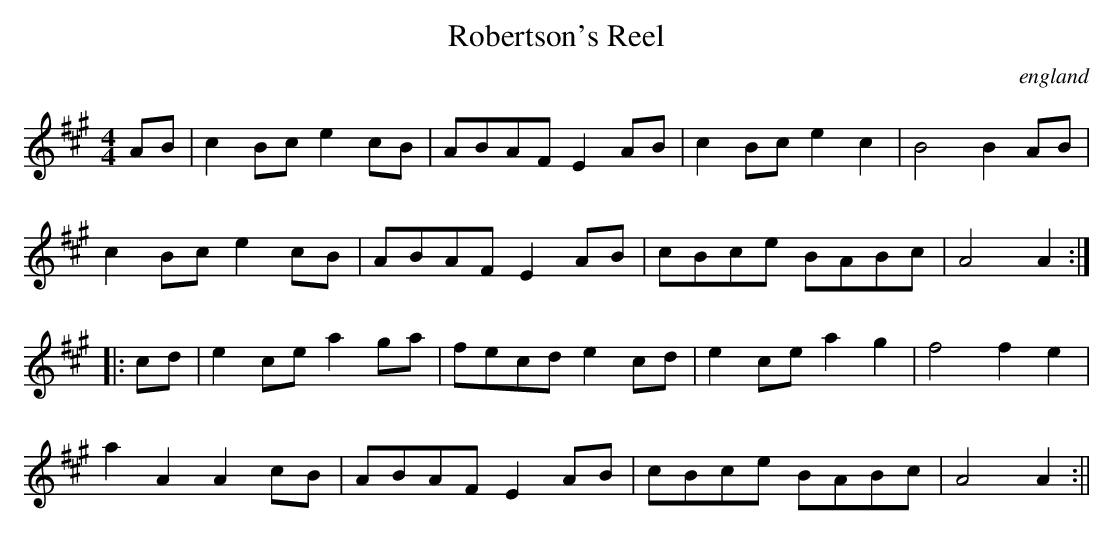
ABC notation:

X:1
T:Robertson's Reel
O:england
M:4/4
L:1/8
K:A
AB|c2 Bc e2 cB|ABAF E2 AB|c2 Bc e2 c2|B4 B2 AB|
c2 Bc e2 cB|ABAF E2 AB|cBce BABc|A4 A2:||:
cd|e2 ce a2 ga|fecd e2 cd|e2 cea2 g2|f4 f2 e2|
a2 A2 A2 cB|ABAF E2 AB|cBce BABc|A4 A2:||
